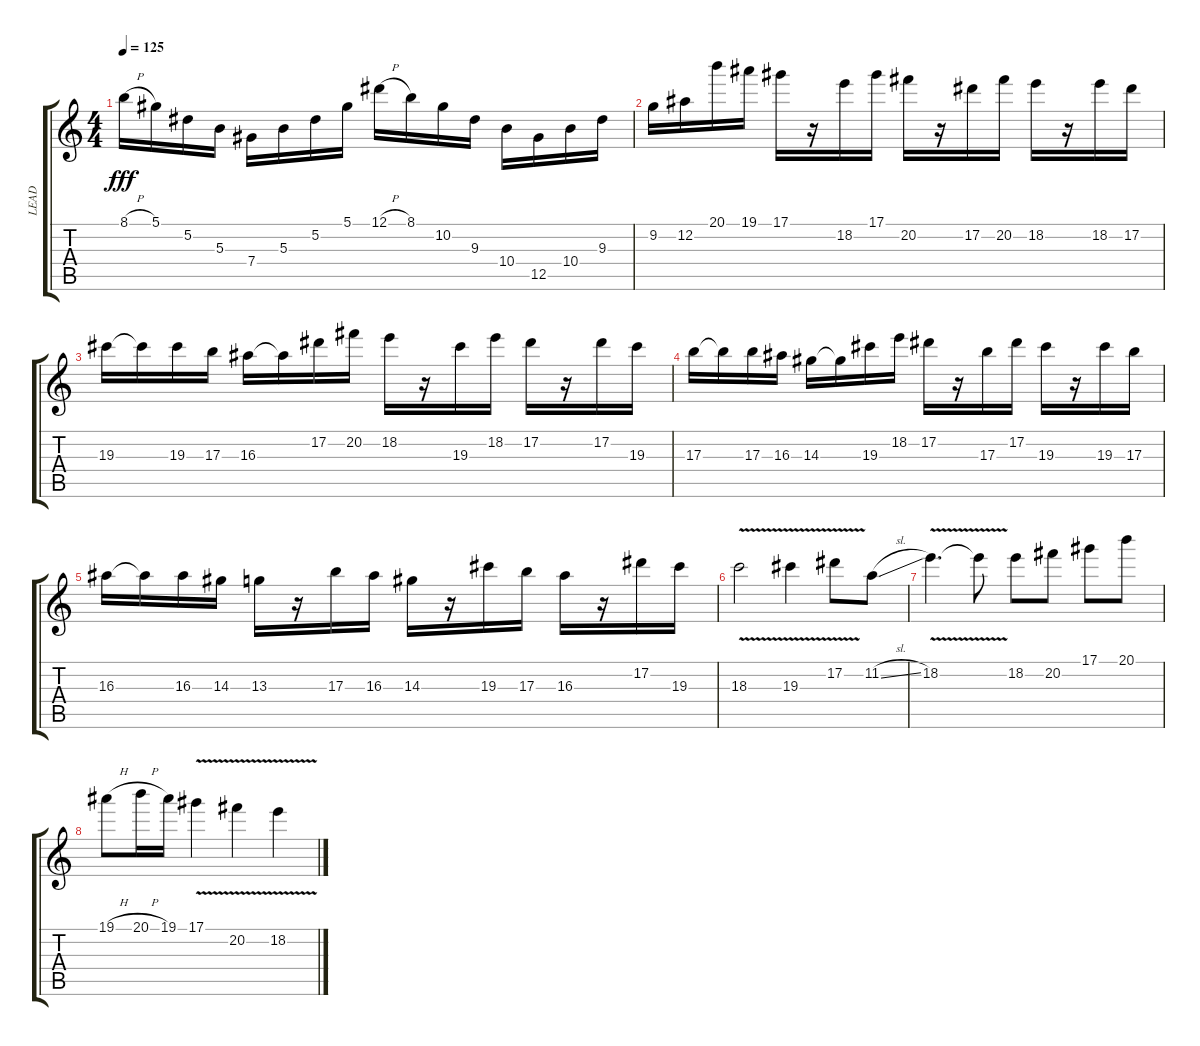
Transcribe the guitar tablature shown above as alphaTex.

\track ("LEAD" "LEAD") {instrument overdrivenguitar}
\staff {score tabs}
\tuning (Eb4 Bb3 Gb3 Db3 Ab2 Eb2) {hide}
\ts (4 4)
\tempo 125
\clef g2
\ks c
8.1{h}.16{dy fff} 5.1.16 5.2.16 5.3.16 7.4.16 5.3.16 5.2.16 5.1.16 12.1{h}.16 8.1.16 10.2.16 9.3.16 10.4.16 12.5.16 10.4.16 9.3.16 |
9.2.16 12.2.16 20.1.16 19.1.16 17.1.16 r.16 18.2.16 17.1.16 20.2.16 r.16 17.2.16 20.2.16 18.2.16 r.16 18.2.16 17.2.16 |
19.3.16 19.3{t}.16 19.3.16 17.3.16 16.3.16 16.3{t}.16 17.2.16 20.2.16 18.2.16 r.16 19.3.16 18.2.16 17.2.16 r.16 17.2.16 19.3.16 |
17.3.16 17.3{t}.16 17.3.16 16.3.16 14.3.16 14.3{t}.16 19.3.16 18.2.16 17.2.16 r.16 17.3.16 17.2.16 19.3.16 r.16 19.3.16 17.3.16 |
16.3.16 16.3{t}.16 16.3.16 14.3.16 13.3.16 r.16 17.3.16 16.3.16 14.3.16 r.16 19.3.16 17.3.16 16.3.16 r.16 17.2.16 19.3.16 |
18.3{v}.2 19.3{v}.4 17.2{v}.8 11.2{sl}.8 |
18.2{v}.4{d} 18.2{t}.8 18.2.8 20.2.8 17.1.8 20.1.8 |
19.1{h}.8 20.1{h}.16 19.1.16 17.1{v}.4 20.2{v}.4 18.2{v}.4
